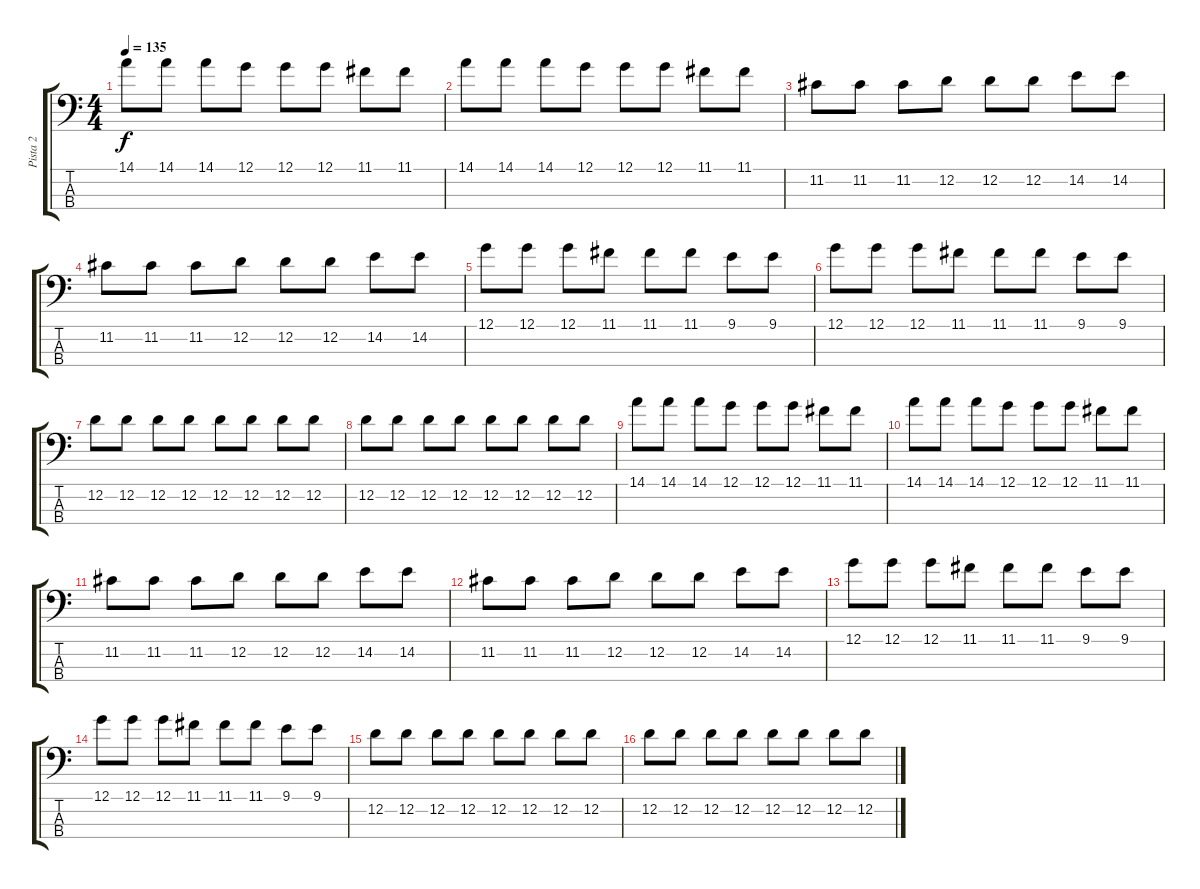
\track ("Pista 2" "Pista 2") {instrument electricbasspick}
\staff {score tabs}
\tuning (G2 D2 A1 E1) {hide}
\ts (4 4)
\tempo 135
\clef f4
\ks c
14.1.8{dy f instrument electricbasspick} 14.1.8 14.1.8 12.1.8 12.1.8 12.1.8 11.1.8 11.1.8 |
14.1.8 14.1.8 14.1.8 12.1.8 12.1.8 12.1.8 11.1.8 11.1.8 |
11.2.8 11.2.8 11.2.8 12.2.8 12.2.8 12.2.8 14.2.8 14.2.8 |
11.2.8 11.2.8 11.2.8 12.2.8 12.2.8 12.2.8 14.2.8 14.2.8 |
12.1.8 12.1.8 12.1.8 11.1.8 11.1.8 11.1.8 9.1.8 9.1.8 |
12.1.8 12.1.8 12.1.8 11.1.8 11.1.8 11.1.8 9.1.8 9.1.8 |
12.2.8 12.2.8 12.2.8 12.2.8 12.2.8 12.2.8 12.2.8 12.2.8 |
12.2.8 12.2.8 12.2.8 12.2.8 12.2.8 12.2.8 12.2.8 12.2.8 |
14.1.8 14.1.8 14.1.8 12.1.8 12.1.8 12.1.8 11.1.8 11.1.8 |
14.1.8 14.1.8 14.1.8 12.1.8 12.1.8 12.1.8 11.1.8 11.1.8 |
11.2.8 11.2.8 11.2.8 12.2.8 12.2.8 12.2.8 14.2.8 14.2.8 |
11.2.8 11.2.8 11.2.8 12.2.8 12.2.8 12.2.8 14.2.8 14.2.8 |
12.1.8 12.1.8 12.1.8 11.1.8 11.1.8 11.1.8 9.1.8 9.1.8 |
12.1.8 12.1.8 12.1.8 11.1.8 11.1.8 11.1.8 9.1.8 9.1.8 |
12.2.8 12.2.8 12.2.8 12.2.8 12.2.8 12.2.8 12.2.8 12.2.8 |
12.2.8 12.2.8 12.2.8 12.2.8 12.2.8 12.2.8 12.2.8 12.2.8
